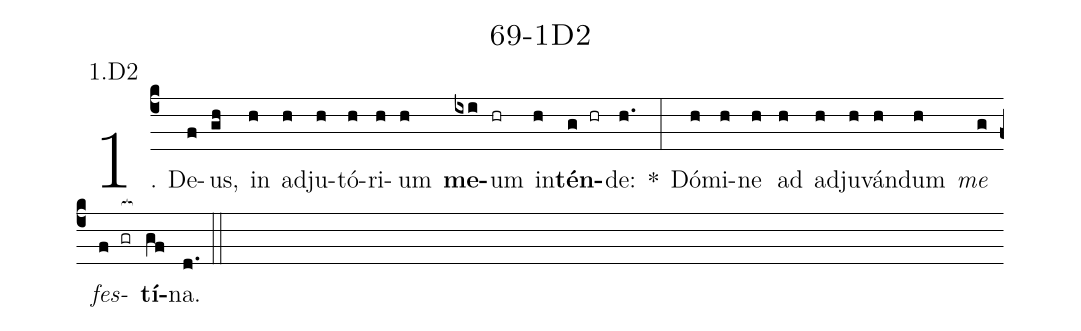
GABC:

name: 69-1D2;
annotation: 1.D2;
%%
(c4)1. De(f)us,(gh) in(h) ad(h)ju(h)tó(h)ri(h)um(h) <b>me</b>(ixi)um(hr) in(h)<b>tén</b>(g hr)de:(h.) *(:) Dó(h)mi(h)ne(h) ad(h) ad(h)ju(h)ván(h)dum(h) <i>me</i>(g) <i>fes</i>(f gr[ocb:1{])<b>tí</b>(gf[ocb:0}])na.(d.) (::)
